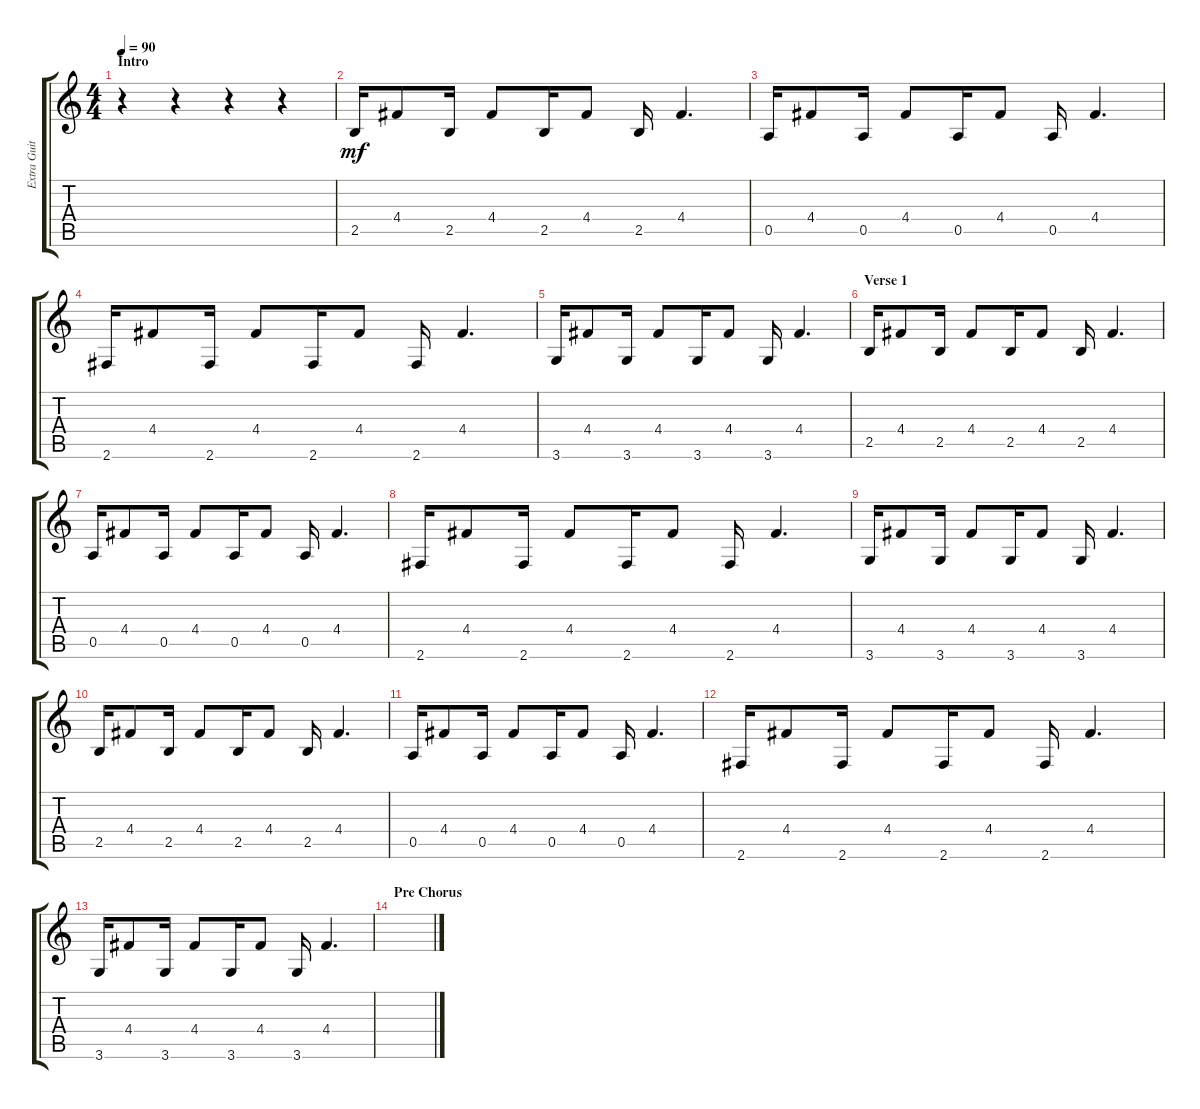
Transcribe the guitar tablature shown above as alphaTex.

\track ("Extra Guitar" "Extra Guit") {instrument electricguitarclean}
\staff {score tabs}
\tuning (E4 B3 G3 D3 A2 E2) {hide}
\ts (4 4)
\section ("" "Intro")
\tempo 90
\clef g2
\ks c
r.4{dy mf instrument electricguitarclean} r.4 r.4 r.4 |
2.5.16 4.4.8 2.5.16 4.4.8 2.5.16 4.4.8 2.5.16 4.4.4{d} |
0.5.16 4.4.8 0.5.16 4.4.8 0.5.16 4.4.8 0.5.16 4.4.4{d} |
2.6.16 4.4.8 2.6.16 4.4.8 2.6.16 4.4.8 2.6.16 4.4.4{d} |
3.6.16 4.4.8 3.6.16 4.4.8 3.6.16 4.4.8 3.6.16 4.4.4{d} |
\section ("" "Verse 1")
2.5.16 4.4.8 2.5.16 4.4.8 2.5.16 4.4.8 2.5.16 4.4.4{d} |
0.5.16 4.4.8 0.5.16 4.4.8 0.5.16 4.4.8 0.5.16 4.4.4{d} |
2.6.16 4.4.8 2.6.16 4.4.8 2.6.16 4.4.8 2.6.16 4.4.4{d} |
3.6.16 4.4.8 3.6.16 4.4.8 3.6.16 4.4.8 3.6.16 4.4.4{d} |
2.5.16 4.4.8 2.5.16 4.4.8 2.5.16 4.4.8 2.5.16 4.4.4{d} |
0.5.16 4.4.8 0.5.16 4.4.8 0.5.16 4.4.8 0.5.16 4.4.4{d} |
2.6.16 4.4.8 2.6.16 4.4.8 2.6.16 4.4.8 2.6.16 4.4.4{d} |
3.6.16 4.4.8 3.6.16 4.4.8 3.6.16 4.4.8 3.6.16 4.4.4{d} |
\section ("" "Pre Chorus")
